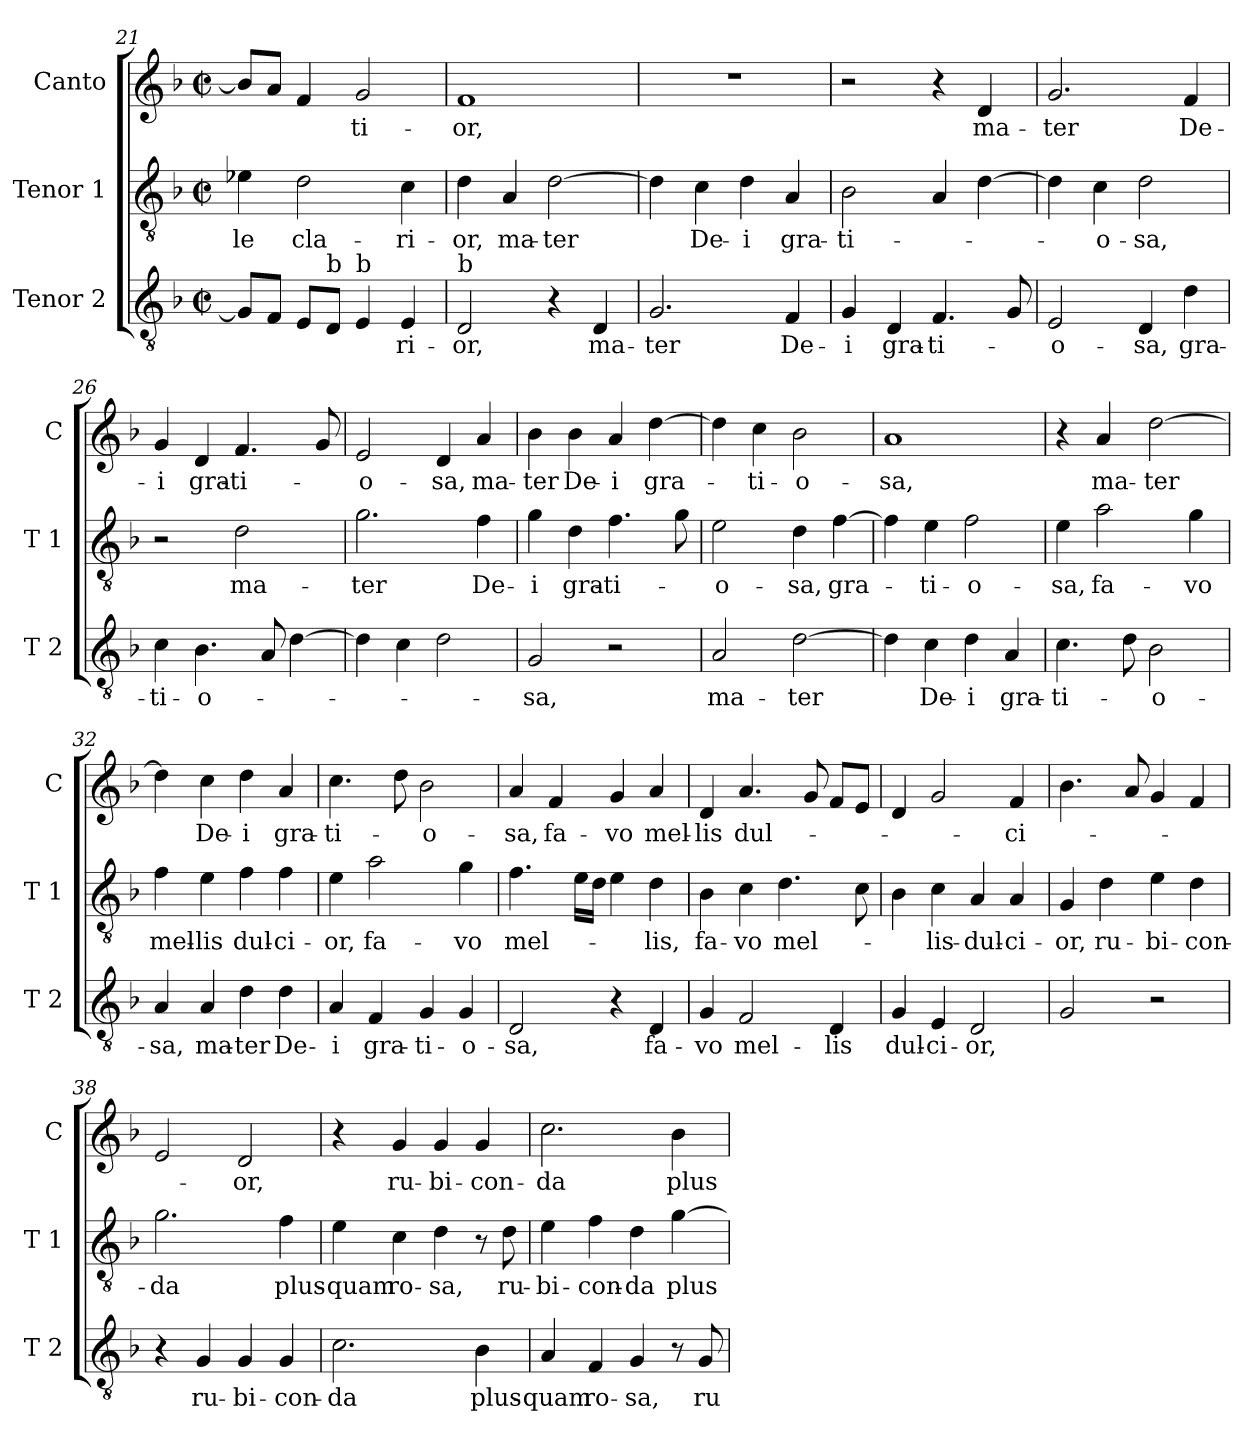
**kern	**text	**kern	**text	**kern	**text
*part3	*part3	*part2	*part2	*part1	*part1
*staff3	*staff3	*staff2	*staff2	*staff1	*staff1
*I"Tenor 2	*	*I"Tenor 1	*	*I"Canto	*
*I'T 2	*	*I'T 1	*	*I'C	*
*clefGv2	*	*clefGv2	*	*clefG2	*
*k[b-]	*	*k[b-]	*	*k[b-]	*
*F:	*	*F:	*	*F:	*
*M2/2	*	*M2/2	*	*M2/2	*
*met(c|)	*	*met(c|)	*	*met(c|)	*
=21	=21	=21	=21	=21	=21
!	!	!	!LO:LY:b	!	!
8G/L]	.	4e-X\	-le	8b-/L]	.
8F/J	.	.	.	8a/J	.
!	!	!	!LO:LY:b	!	!
8E/L	.	2d\	cla-	4f/	.
!LO:TX:a:t=b	!	!	!	!	!
8D/J	.	.	.	.	.
!LO:TX:a:t=b	!	!	!	!	!
!	!	!	!	!	!LO:LY:b
4E/	.	.	.	2g/	-ti-
!	!LO:LY:b	!	!LO:LY:b	!	!
4E/	-ri-	4c\	-ri-	.	.
=22	=22	=22	=22	=22	=22
!LO:TX:a:t=b	!	!	!	!	!
!	!LO:LY:b	!	!LO:LY:b	!	!LO:LY:b
2D/	-or,	4d\	-or,	1f	-or,
!	!	!	!LO:LY:b	!	!
.	.	4A/	ma-	.	.
!	!	!	!LO:LY:b	!	!
4r	.	[2d\	-ter	.	.
!	!LO:LY:b	!	!	!	!
4D/	ma-	.	.	.	.
=23	=23	=23	=23	=23	=23
!	!LO:LY:b	!	!	!	!
2.G/	-ter	4d\]	.	1r	.
!	!	!	!LO:LY:b	!	!
.	.	4c\	De-	.	.
!	!	!	!LO:LY:b	!	!
.	.	4d\	-i	.	.
!	!LO:LY:b	!	!LO:LY:b	!	!
4F/	De-	4A/	gra-	.	.
!!LO:LB:g=z
=24	=24	=24	=24	=24	=24
!	!LO:LY:b	!	!LO:LY:b	!	!
4G/	-i	2B-\	-ti-	2r	.
!	!LO:LY:b	!	!	!	!
4D/	gra-	.	.	.	.
!	!LO:LY:b	!	!	!	!
4.F/	-ti-	4A/	.	4r	.
!	!	!	!	!	!LO:LY:b
.	.	[4d\	.	4d/	ma-
8G/	.	.	.	.	.
=25	=25	=25	=25	=25	=25
!	!LO:LY:b	!	!	!	!LO:LY:b
2E/	-o-	4d\]	.	2.g/	-ter
!	!	!	!LO:LY:b	!	!
.	.	4c\	-o-	.	.
!	!LO:LY:b	!	!LO:LY:b	!	!
4D/	-sa,	2d\	-sa,	.	.
!	!LO:LY:b	!	!	!	!LO:LY:b
4d\	gra-	.	.	4f/	De-
=26	=26	=26	=26	=26	=26
!	!LO:LY:b	!	!	!	!LO:LY:b
4c\	-ti-	2r	.	4g/	-i
!	!LO:LY:b	!	!	!	!LO:LY:b
4.B-\	-o-	.	.	4d/	gra-
!	!	!	!LO:LY:b	!	!LO:LY:b
.	.	2d\	ma-	4.f/	-ti-
8A/	.	.	.	.	.
[4d\	.	.	.	.	.
.	.	.	.	8g/	.
=27	=27	=27	=27	=27	=27
!	!	!	!LO:LY:b	!	!LO:LY:b
4d\]	.	2.g\	-ter	2e/	-o-
4c\	.	.	.	.	.
!	!	!	!	!	!LO:LY:b
2d\	.	.	.	4d/	-sa,
!	!	!	!LO:LY:b	!	!LO:LY:b
.	.	4f\	De-	4a/	ma-
=28	=28	=28	=28	=28	=28
!	!LO:LY:b	!	!LO:LY:b	!	!LO:LY:b
2G/	-sa,	4g\	-i	4b-\	-ter
!	!	!	!LO:LY:b	!	!LO:LY:b
.	.	4d\	gra-	4b-\	De-
!	!	!	!LO:LY:b	!	!LO:LY:b
2r	.	4.f\	-ti-	4a/	-i
!	!	!	!	!	!LO:LY:b
.	.	.	.	[4dd\	gra-
.	.	8g\	.	.	.
=29	=29	=29	=29	=29	=29
!	!LO:LY:b	!	!LO:LY:b	!	!
2A/	ma-	2e\	-o-	4dd\]	.
!	!	!	!	!	!LO:LY:b
.	.	.	.	4cc\	-ti-
!	!LO:LY:b	!	!LO:LY:b	!	!LO:LY:b
[2d\	-ter	4d\	-sa,	2b-\	-o-
!	!	!	!LO:LY:b	!	!
.	.	[4f\	gra-	.	.
!!LO:LB:g=z
=30	=30	=30	=30	=30	=30
!	!	!	!	!	!LO:LY:b
4d\]	.	4f\]	.	1a	-sa,
!	!LO:LY:b	!	!LO:LY:b	!	!
4c\	De-	4e\	-ti-	.	.
!	!LO:LY:b	!	!LO:LY:b	!	!
4d\	-i	2f\	-o-	.	.
!	!LO:LY:b	!	!	!	!
4A/	gra-	.	.	.	.
=31	=31	=31	=31	=31	=31
!	!LO:LY:b	!	!LO:LY:b	!	!
4.c\	-ti-	4e\	-sa,	4r	.
!	!	!	!LO:LY:b	!	!LO:LY:b
.	.	2a\	fa-	4a/	ma-
8d\	.	.	.	.	.
!	!LO:LY:b	!	!	!	!LO:LY:b
2B-\	-o-	.	.	[2dd\	-ter
!	!	!	!LO:LY:b	!	!
.	.	4g\	-vo	.	.
=32	=32	=32	=32	=32	=32
!	!LO:LY:b	!	!LO:LY:b	!	!
4A/	-sa,	4f\	mel-	4dd\]	.
!	!LO:LY:b	!	!LO:LY:b	!	!LO:LY:b
4A/	ma-	4e\	-lis	4cc\	De-
!	!LO:LY:b	!	!LO:LY:b	!	!LO:LY:b
4d\	-ter	4f\	dul-	4dd\	-i
!	!LO:LY:b	!	!LO:LY:b	!	!LO:LY:b
4d\	De-	4f\	-ci-	4a/	gra-
=33	=33	=33	=33	=33	=33
!	!LO:LY:b	!	!LO:LY:b	!	!LO:LY:b
4A/	-i	4e\	-or,	4.cc\	-ti-
!	!LO:LY:b	!	!LO:LY:b	!	!
4F/	gra-	2a\	fa-	.	.
.	.	.	.	8dd\	.
!	!LO:LY:b	!	!	!	!LO:LY:b
4G/	-ti-	.	.	2b-\	-o-
!	!LO:LY:b	!	!LO:LY:b	!	!
4G/	-o-	4g\	-vo	.	.
=34	=34	=34	=34	=34	=34
!	!LO:LY:b	!	!LO:LY:b	!	!LO:LY:b
2D/	-sa,	4.f\	mel-	4a/	-sa,
!	!	!	!	!	!LO:LY:b
.	.	.	.	4f/	fa-
.	.	16e\LL	.	.	.
.	.	16d\JJ	.	.	.
!	!	!	!	!	!LO:LY:b
4r	.	4e\	.	4g/	-vo
!	!LO:LY:b	!	!LO:LY:b	!	!LO:LY:b
4D/	fa-	4d\	-lis,	4a/	mel-
=35	=35	=35	=35	=35	=35
!	!LO:LY:b	!	!LO:LY:b	!	!LO:LY:b
4G/	-vo	4B-\	fa-	4d/	-lis
!	!LO:LY:b	!	!LO:LY:b	!	!LO:LY:b
2F/	mel-	4c\	-vo	4.a/	dul-
!	!	!	!LO:LY:b	!	!
.	.	4.d\	mel-	.	.
.	.	.	.	8g/	.
!	!LO:LY:b	!	!	!	!
4D/	-lis	.	.	8f/L	.
.	.	8c\	.	8e/J	.
!!LO:LB:g=z
=36	=36	=36	=36	=36	=36
!	!LO:LY:b	!	!	!	!
4G/	dul-	4B-\	.	4d/	.
!	!LO:LY:b	!	!LO:LY:b	!	!
4E/	-ci-	4c\	-lis-	2g/	.
!	!LO:LY:b	!	!LO:LY:b	!	!
2D/	-or,	4A/	-dul-	.	.
!	!	!	!LO:LY:b	!	!LO:LY:b
.	.	4A/	-ci-	4f/	-ci-
=37	=37	=37	=37	=37	=37
!	!	!	!LO:LY:b	!	!
2G/	.	4G/	-or,	4.b-\	.
!	!	!	!LO:LY:b	!	!
.	.	4d\	ru-	.	.
.	.	.	.	8a/	.
!	!	!	!LO:LY:b	!	!
2r	.	4e\	-bi-	4g/	.
!	!	!	!LO:LY:b	!	!
.	.	4d\	-con-	4f/	.
=38	=38	=38	=38	=38	=38
!	!	!	!LO:LY:b	!	!
4r	.	2.g\	-da	2e/	.
!	!LO:LY:b	!	!	!	!
4G/	ru-	.	.	.	.
!	!LO:LY:b	!	!	!	!LO:LY:b
4G/	-bi-	.	.	2d/	-or,
!	!LO:LY:b	!	!LO:LY:b	!	!
4G/	-con-	4f\	plus-	.	.
=39	=39	=39	=39	=39	=39
!	!LO:LY:b	!	!LO:LY:b	!	!
2.c\	-da	4e\	-quam	4r	.
!	!	!	!LO:LY:b	!	!LO:LY:b
.	.	4c\	ro-	4g/	ru-
!	!	!	!LO:LY:b	!	!LO:LY:b
.	.	4d\	-sa,	4g/	-bi-
!	!LO:LY:b	!	!	!	!LO:LY:b
4B-\	plus-	8r	.	4g/	-con-
!	!	!	!LO:LY:b	!	!
.	.	8d\	ru-	.	.
=40	=40	=40	=40	=40	=40
!	!LO:LY:b	!	!LO:LY:b	!	!LO:LY:b
4A/	-quam	4e\	-bi-	2.cc\	-da
!	!LO:LY:b	!	!LO:LY:b	!	!
4F/	ro-	4f\	-con-	.	.
!	!LO:LY:b	!	!LO:LY:b	!	!
4G/	-sa,	4d\	-da	.	.
!	!	!	!LO:LY:b	!	!LO:LY:b
8r	.	[4g\	plus-	4b-\	plus-
!	!LO:LY:b	!	!	!	!
8G/	ru-	.	.	.	.
=	=	=	=	=	=
*-	*-	*-	*-	*-	*-
